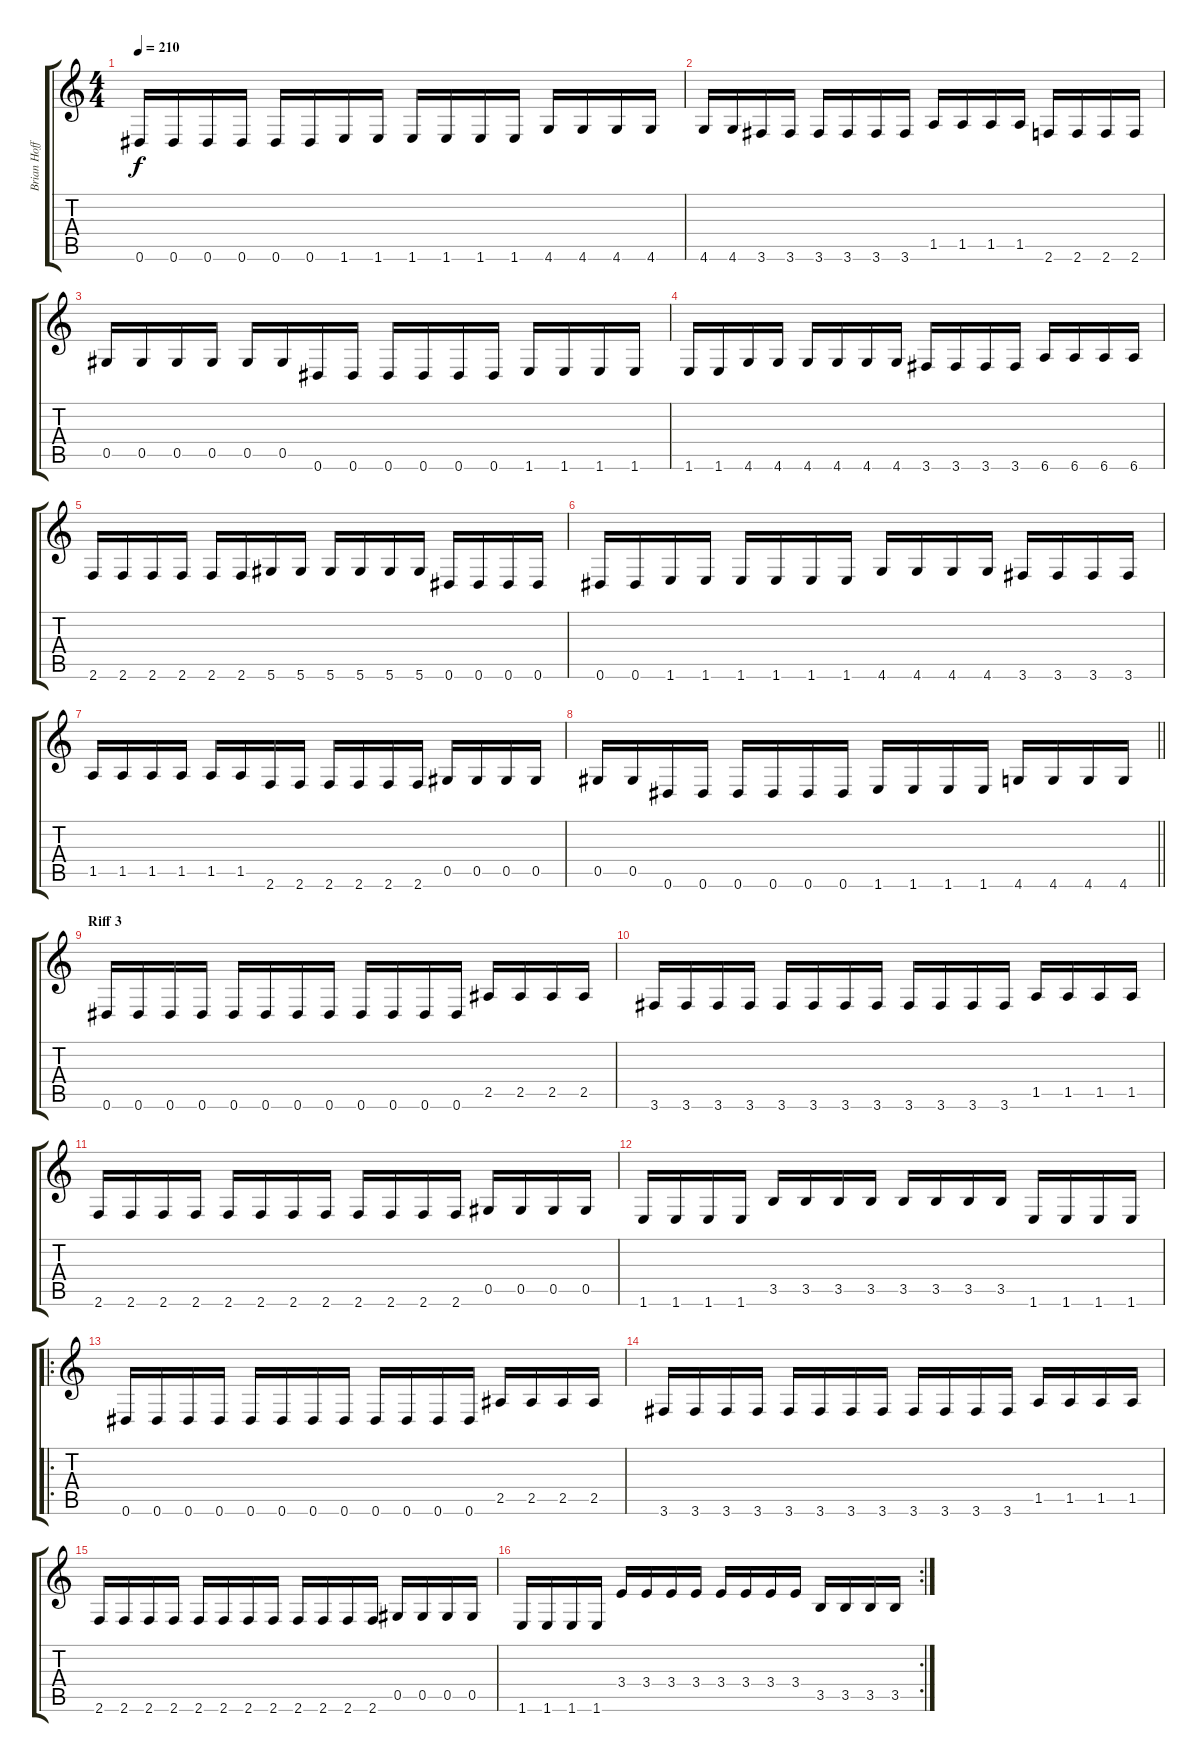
\track ("Brian Hoffman" "Brian Hoff") {instrument distortionguitar}
\staff {score tabs}
\tuning (Eb4 Bb3 Gb3 Db3 Ab2 Eb2) {hide}
\ts (4 4)
\tempo 210
\clef g2
\ks c
0.6.16{dy f} 0.6.16 0.6.16 0.6.16 0.6.16 0.6.16 1.6.16 1.6.16 1.6.16 1.6.16 1.6.16 1.6.16 4.6.16 4.6.16 4.6.16 4.6.16 |
4.6.16 4.6.16 3.6.16 3.6.16 3.6.16 3.6.16 3.6.16 3.6.16 1.5.16 1.5.16 1.5.16 1.5.16 2.6.16 2.6.16 2.6.16 2.6.16 |
0.5.16 0.5.16 0.5.16 0.5.16 0.5.16 0.5.16 0.6.16 0.6.16 0.6.16 0.6.16 0.6.16 0.6.16 1.6.16 1.6.16 1.6.16 1.6.16 |
1.6.16 1.6.16 4.6.16 4.6.16 4.6.16 4.6.16 4.6.16 4.6.16 3.6.16 3.6.16 3.6.16 3.6.16 6.6.16 6.6.16 6.6.16 6.6.16 |
2.6.16 2.6.16 2.6.16 2.6.16 2.6.16 2.6.16 5.6.16 5.6.16 5.6.16 5.6.16 5.6.16 5.6.16 0.6.16 0.6.16 0.6.16 0.6.16 |
0.6.16 0.6.16 1.6.16 1.6.16 1.6.16 1.6.16 1.6.16 1.6.16 4.6.16 4.6.16 4.6.16 4.6.16 3.6.16 3.6.16 3.6.16 3.6.16 |
1.5.16 1.5.16 1.5.16 1.5.16 1.5.16 1.5.16 2.6.16 2.6.16 2.6.16 2.6.16 2.6.16 2.6.16 0.5.16 0.5.16 0.5.16 0.5.16 |
\barLineRight lightlight
0.5.16 0.5.16 0.6.16 0.6.16 0.6.16 0.6.16 0.6.16 0.6.16 1.6.16 1.6.16 1.6.16 1.6.16 4.6.16 4.6.16 4.6.16 4.6.16 |
\section ("" "Riff 3")
0.6.16 0.6.16 0.6.16 0.6.16 0.6.16 0.6.16 0.6.16 0.6.16 0.6.16 0.6.16 0.6.16 0.6.16 2.5.16 2.5.16 2.5.16 2.5.16 |
3.6.16 3.6.16 3.6.16 3.6.16 3.6.16 3.6.16 3.6.16 3.6.16 3.6.16 3.6.16 3.6.16 3.6.16 1.5.16 1.5.16 1.5.16 1.5.16 |
2.6.16 2.6.16 2.6.16 2.6.16 2.6.16 2.6.16 2.6.16 2.6.16 2.6.16 2.6.16 2.6.16 2.6.16 0.5.16 0.5.16 0.5.16 0.5.16 |
1.6.16 1.6.16 1.6.16 1.6.16 3.5.16 3.5.16 3.5.16 3.5.16 3.5.16 3.5.16 3.5.16 3.5.16 1.6.16 1.6.16 1.6.16 1.6.16 |
\ro
0.6.16 0.6.16 0.6.16 0.6.16 0.6.16 0.6.16 0.6.16 0.6.16 0.6.16 0.6.16 0.6.16 0.6.16 2.5.16 2.5.16 2.5.16 2.5.16 |
3.6.16 3.6.16 3.6.16 3.6.16 3.6.16 3.6.16 3.6.16 3.6.16 3.6.16 3.6.16 3.6.16 3.6.16 1.5.16 1.5.16 1.5.16 1.5.16 |
2.6.16 2.6.16 2.6.16 2.6.16 2.6.16 2.6.16 2.6.16 2.6.16 2.6.16 2.6.16 2.6.16 2.6.16 0.5.16 0.5.16 0.5.16 0.5.16 |
\rc 2
1.6.16 1.6.16 1.6.16 1.6.16 3.4.16 3.4.16 3.4.16 3.4.16 3.4.16 3.4.16 3.4.16 3.4.16 3.5.16 3.5.16 3.5.16 3.5.16
